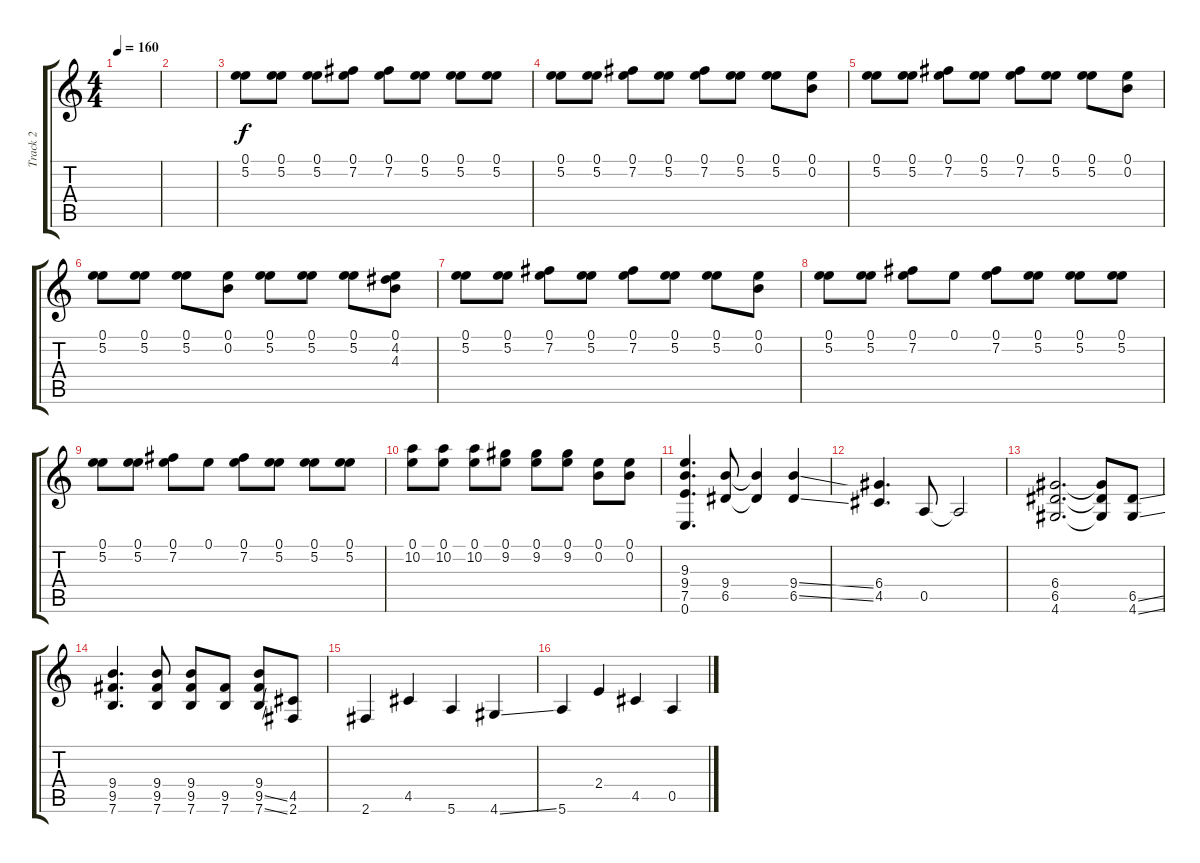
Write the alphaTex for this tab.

\track ("Track 2" "Track 2") {instrument overdrivenguitar}
\staff {score tabs}
\tuning (E4 B3 G3 D3 A2 E2) {hide}
\ts (4 4)
\tempo 160
\clef g2
\ks c
|
|
(0.1 5.2).8 (0.1 5.2).8 (0.1 5.2).8 (0.1 7.2).8 (0.1 7.2).8 (0.1 5.2).8 (0.1 5.2).8 (0.1 5.2).8 |
(0.1 5.2).8 (0.1 5.2).8 (0.1 7.2).8 (0.1 5.2).8 (0.1 7.2).8 (0.1 5.2).8 (0.1 5.2).8 (0.1 0.2).8 |
(0.1 5.2).8 (0.1 5.2).8 (0.1 7.2).8 (0.1 5.2).8 (0.1 7.2).8 (0.1 5.2).8 (0.1 5.2).8 (0.1 0.2).8 |
(0.1 5.2).8 (0.1 5.2).8 (0.1 5.2).8 (0.1 0.2).8 (0.1 5.2).8 (0.1 5.2).8 (0.1 5.2).8 (0.1 4.2 4.3).8 |
(0.1 5.2).8 (0.1 5.2).8 (0.1 7.2).8 (0.1 5.2).8 (0.1 7.2).8 (0.1 5.2).8 (0.1 5.2).8 (0.1 0.2).8 |
(0.1 5.2).8 (0.1 5.2).8 (0.1 7.2).8 0.1.8 (0.1 7.2).8 (0.1 5.2).8 (0.1 5.2).8 (0.1 5.2).8 |
(0.1 5.2).8 (0.1 5.2).8 (0.1 7.2).8 0.1.8 (0.1 7.2).8 (0.1 5.2).8 (0.1 5.2).8 (0.1 5.2).8 |
(0.1 10.2).8 (0.1 10.2).8 (0.1 10.2).8 (0.1 9.2).8 (0.1 9.2).8 (0.1 9.2).8 (0.1 0.2).8 (0.1 0.2).8 |
(9.3 9.4 7.5 0.6).4{d} (9.4 6.5).8 (9.4{t} 6.5{t}).4 (9.4{ss} 6.5{ss}).4 |
(6.4 4.5).4{d} 0.5.8 0.5{t}.2 |
(6.4 6.5 4.6).2{d} (6.4{t} 6.5{t} 4.6{t}).8 (6.5{ss} 4.6{ss}).8 |
(9.4 9.5 7.6).4{d} (9.4 9.5 7.6).8 (9.4 9.5 7.6).8 (9.5 7.6).8 (9.4 9.5{ss} 7.6{ss}).8 (4.5 2.6).8 |
2.6.4 4.5.4 5.6.4 4.6{ss}.4 |
5.6.4 2.4.4 4.5.4 0.5.4
